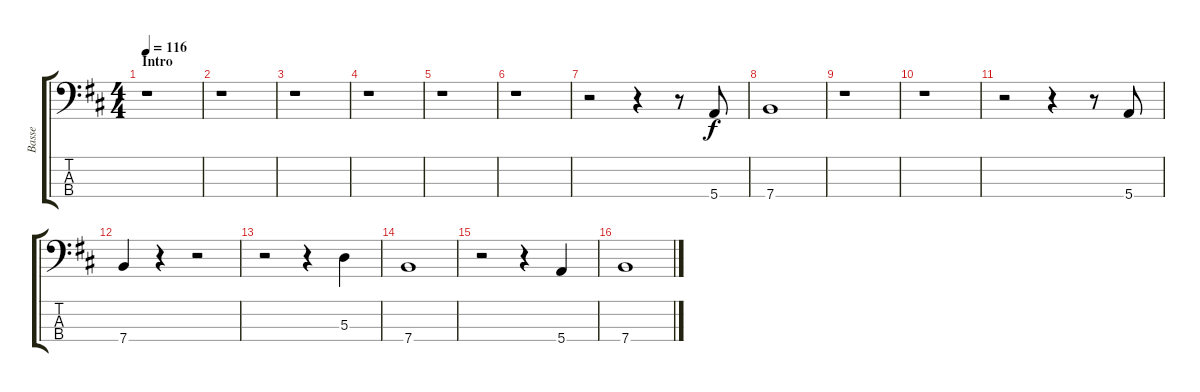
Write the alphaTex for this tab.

\track ("Basse" "Basse") {instrument electricbassfinger}
\staff {score tabs}
\tuning (G2 D2 A1 E1) {hide}
\ts (4 4)
\section ("" "Intro")
\tempo 116
\clef f4
\ks d
r.1{dy f instrument electricbassfinger} |
r.1 |
r.1 |
r.1 |
r.1 |
r.1 |
r.2 r.4 r.8 5.4.8 |
7.4.1 |
r.1 |
r.1 |
r.2 r.4 r.8 5.4.8 |
7.4.4 r.4 r.2 |
r.2 r.4 5.3.4 |
7.4.1 |
r.2 r.4 5.4.4 |
7.4.1
